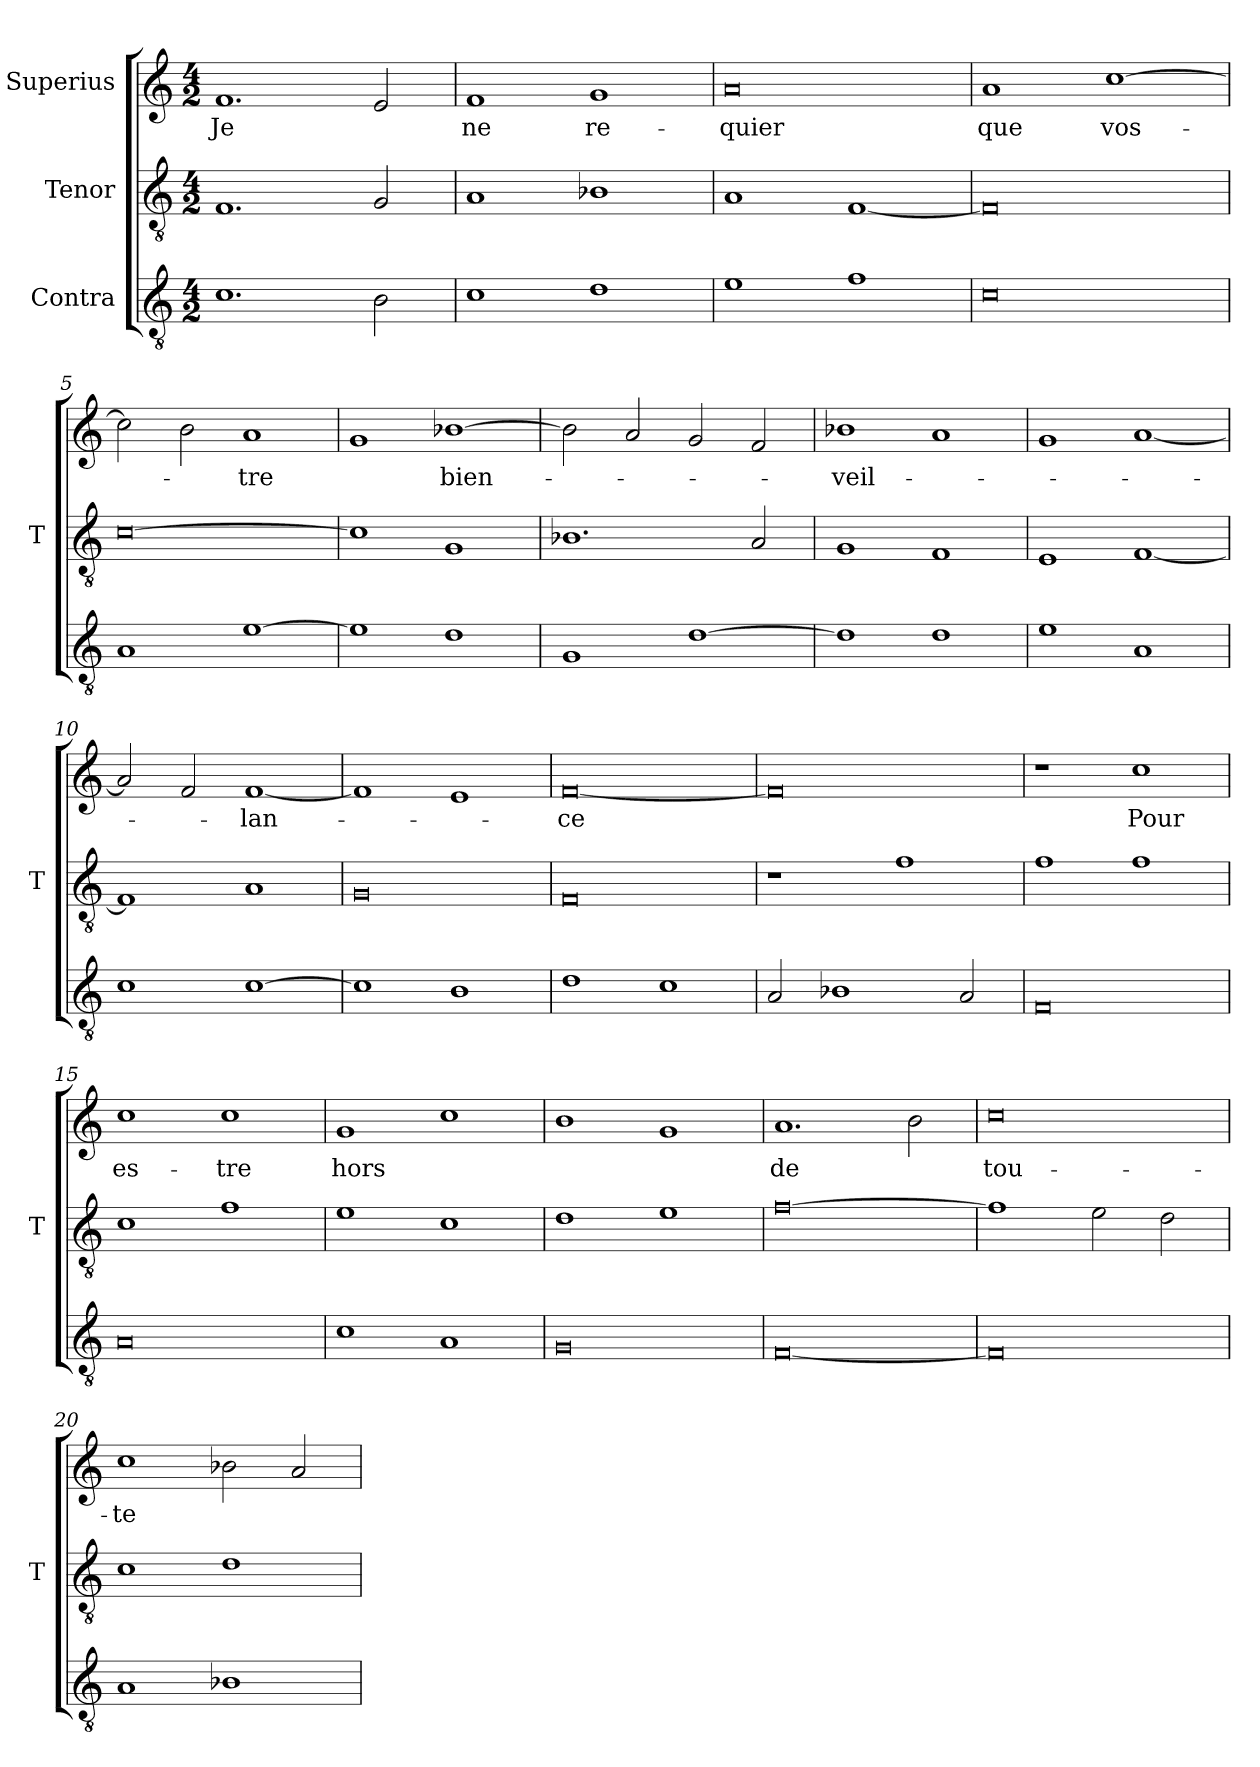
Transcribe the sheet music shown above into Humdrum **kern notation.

**kern	**kern	**kern	**text
*part3	*part2	*part1	*part1
*staff3	*staff2	*staff1	*staff1
*I"Contra	*I"Tenor	*I"Superius	*
*	*I'T	*	*
*clefGv2	*clefGv2	*clefG2	*
*M4/2	*M4/2	*M4/2	*
=1	=1	=1	=1
1.c	1.F	1.f	-Je
2B	2G	2e	.
=2	=2	=2	=2
1c	1A	1f	-ne
1d	1B-X	1g	re-
=3	=3	=3	=3
1e	1A	0a	-quier
1f	[1F	.	.
=4	=4	=4	=4
0c	0F]	1a	-que
.	.	[1cc	vos-
=5	=5	=5	=5
1A	[0c	2cc]	.
.	.	2b	.
[1e	.	1a	-tre
=6	=6	=6	=6
1e]	1c]	1g	.
1d	1G	[1b-X	bien-
=7	=7	=7	=7
1G	1.B-X	2b-]	.
.	.	2a	.
[1d	.	2g	.
.	2A	2f	.
=8	=8	=8	=8
1d]	1G	1b-X	-veil-
1d	1F	1a	.
=9	=9	=9	=9
1e	1E	1g	.
1A	[1F	[1a	.
=10	=10	=10	=10
1c	1F]	2a]	.
.	.	2f	.
[1c	1A	[1f	-lan-
=11	=11	=11	=11
1c]	0G	1f]	.
1B	.	1e	.
=12	=12	=12	=12
1d	0F	[0f	-ce
1c	.	.	.
=13	=13	=13	=13
2A	1r	0f]	.
1B-X	.	.	.
.	1f	.	.
2A	.	.	.
=14	=14	=14	=14
0F	1f	1r	.
.	1f	1cc	-Pour
=15	=15	=15	=15
0A	1c	1cc	es-
.	1f	1cc	-tre
=16	=16	=16	=16
1c	1e	1g	-hors
1A	1c	1cc	.
=17	=17	=17	=17
0G	1d	1b	.
.	1e	1g	.
=18	=18	=18	=18
[0F	[0f	1.a	-de
.	.	2b	.
=19	=19	=19	=19
0F]	1f]	0cc	tou-
.	2e	.	.
.	2d	.	.
=20	=20	=20	=20
1A	1c	1cc	-te
1B-X	1d	2b-X	.
.	.	2a	.
=	=	=	=
*-	*-	*-	*-
